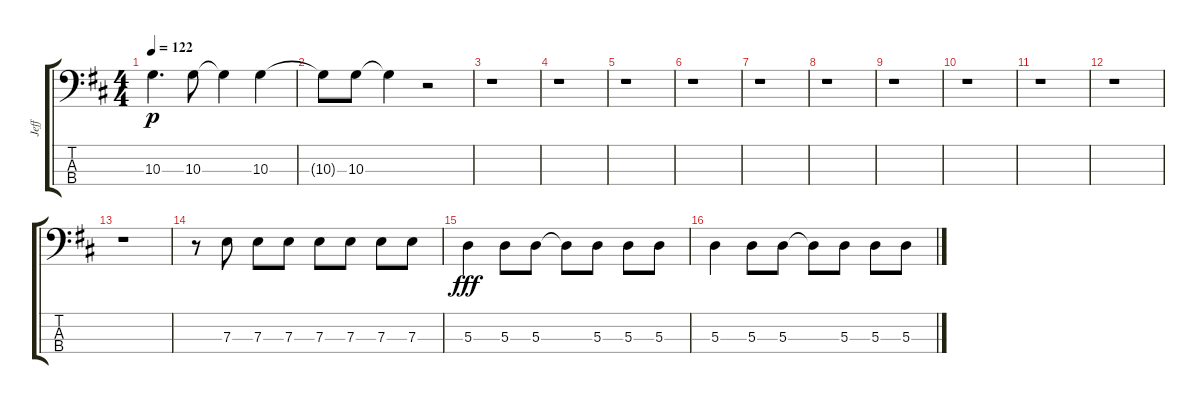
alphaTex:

\track ("Jeff" "Jeff") {instrument electricbassfinger}
\staff {score tabs}
\tuning (G2 D2 A1 E1) {hide}
\ts (4 4)
\tempo 122
\clef f4
\ks d
10.3.4{d dy p} 10.3.8 10.3{t}.4 10.3.4 |
10.3{t}.8 10.3.8 10.3{t}.4 r.2 |
r.1 |
r.1 |
r.1 |
r.1 |
r.1 |
r.1 |
r.1 |
r.1 |
r.1 |
r.1 |
r.1 |
r.8 7.3.8 7.3.8 7.3.8 7.3.8 7.3.8 7.3.8 7.3.8 |
5.3.4{dy fff} 5.3.8 5.3.8 5.3{t}.8 5.3.8 5.3.8 5.3.8 |
5.3.4 5.3.8 5.3.8 5.3{t}.8 5.3.8 5.3.8 5.3.8
